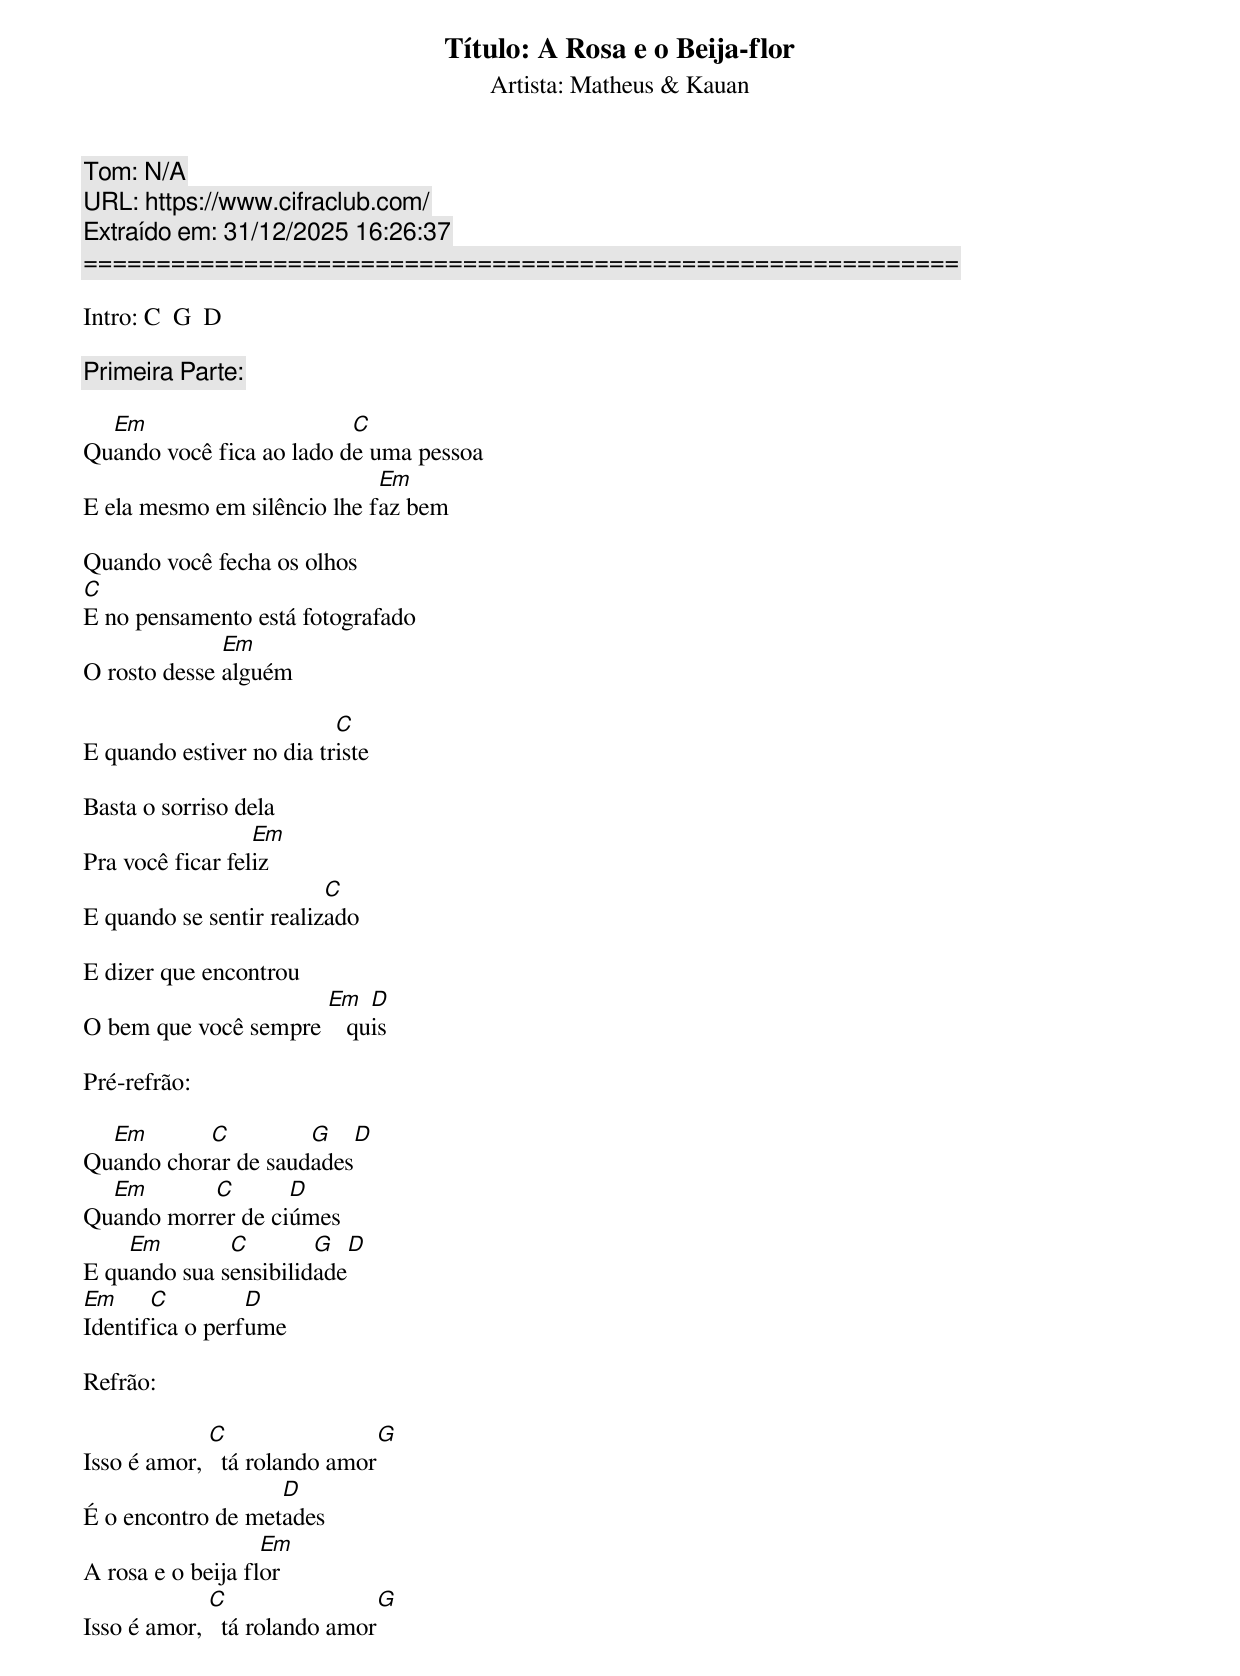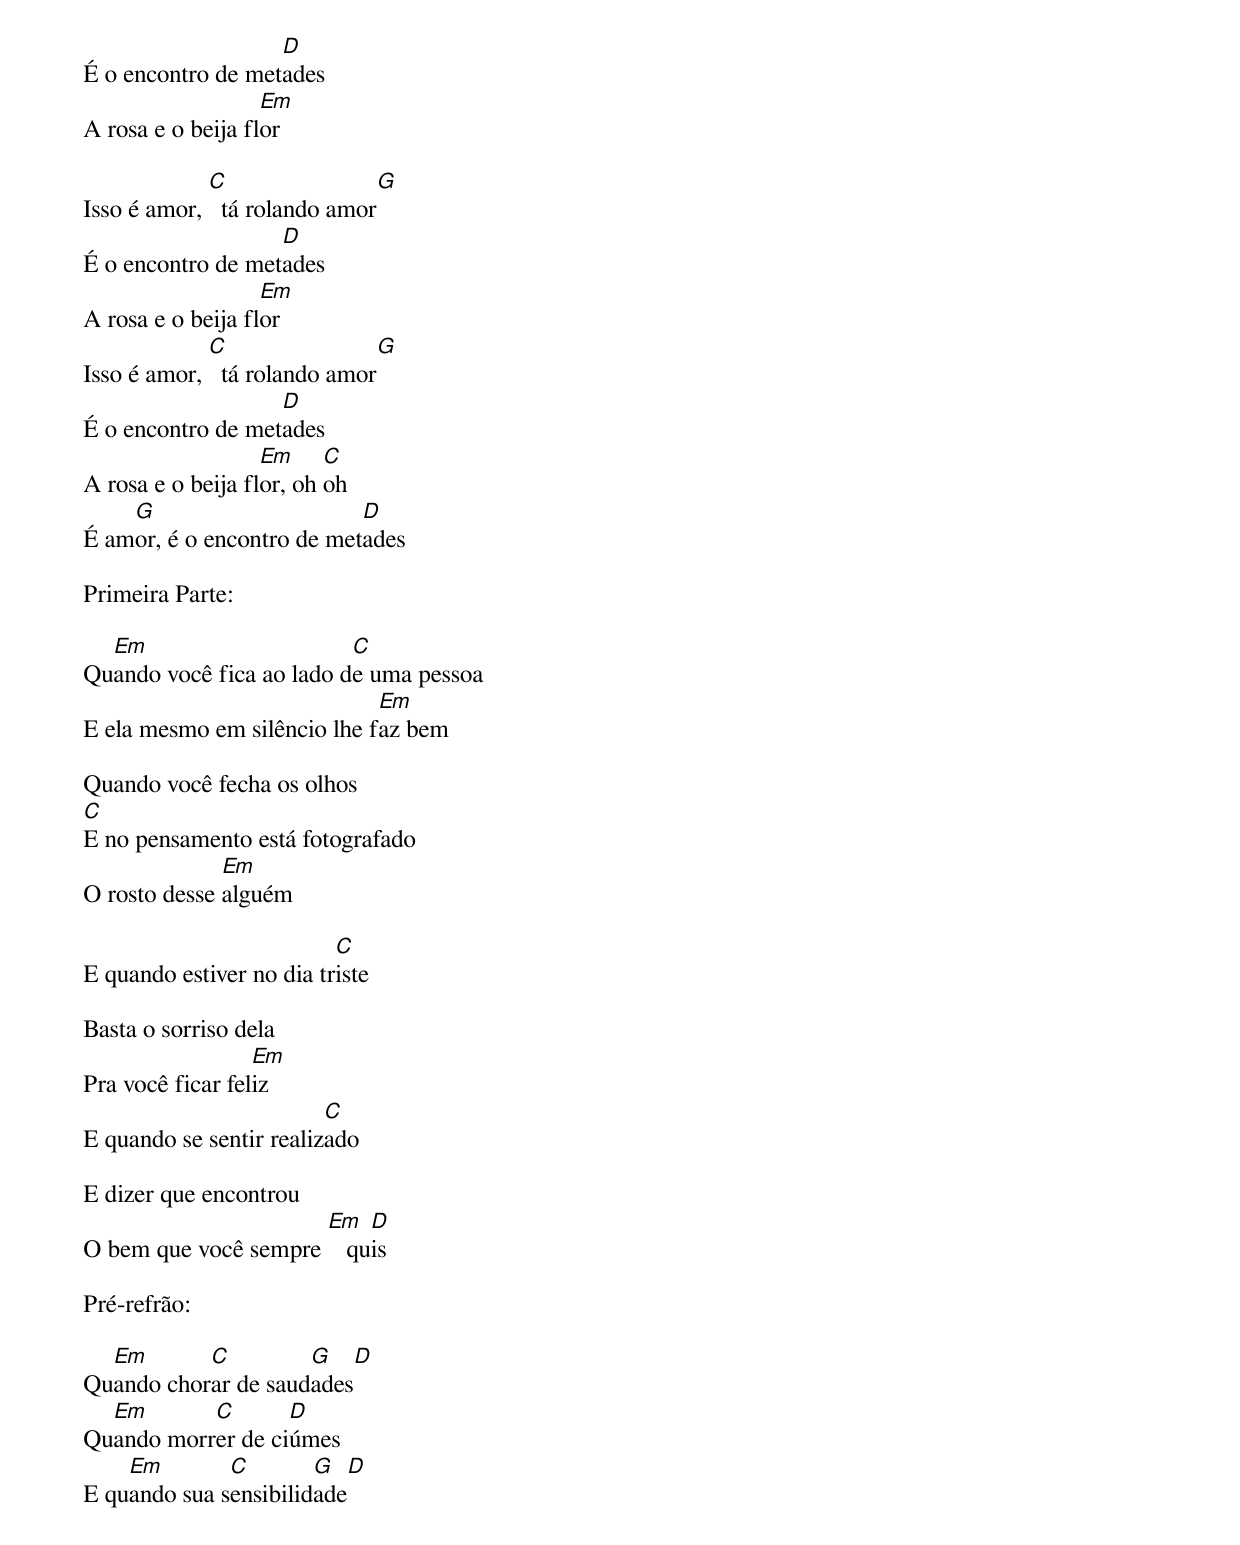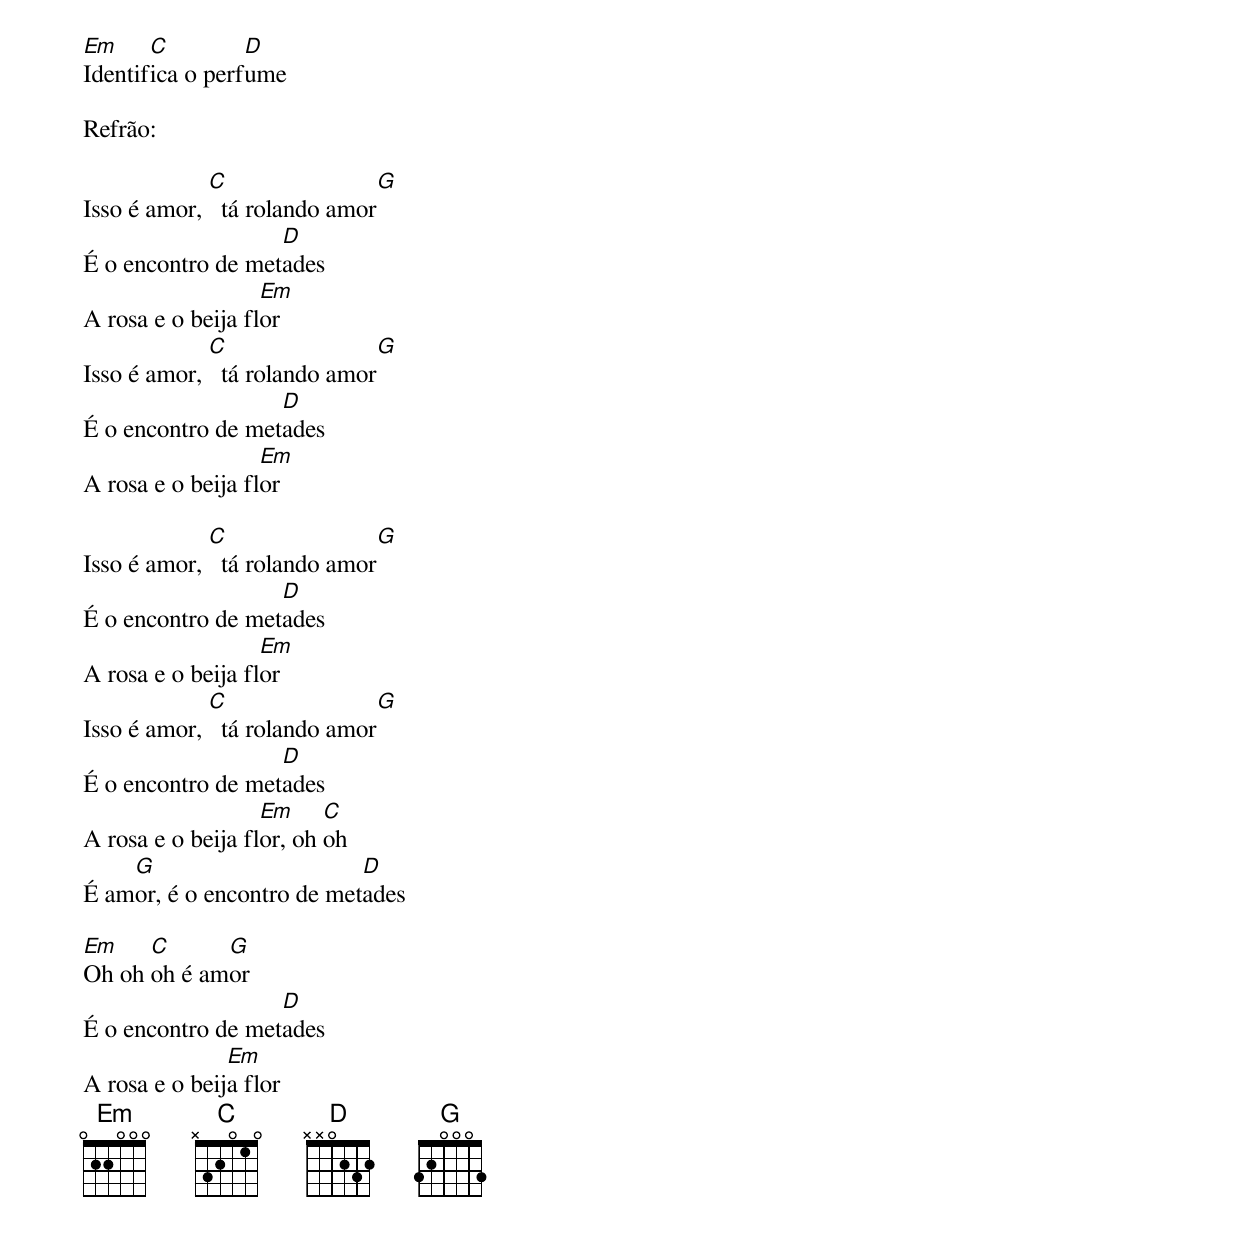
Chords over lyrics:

Título: A Rosa e o Beija-flor
Artista: Matheus & Kauan
Tom: N/A
URL: https://www.cifraclub.com/
Extraído em: 31/12/2025 16:26:37
============================================================

Intro: C  G  D

Primeira Parte:

  Em                      C
Quando você fica ao lado de uma pessoa
                             Em
E ela mesmo em silêncio lhe faz bem

Quando você fecha os olhos
C
E no pensamento está fotografado
              Em
O rosto desse alguém

                          C
E quando estiver no dia triste

Basta o sorriso dela
                  Em
Pra você ficar feliz
                         C
E quando se sentir realizado

E dizer que encontrou
                      Em   D
O bem que você sempre    quis

Pré-refrão:

  Em       C         G    D
Quando chorar de saudades
  Em       C       D
Quando morrer de ciúmes
    Em        C        G   D
E quando sua sensibilidade
Em     C         D
Identifica o perfume

Refrão:

             C                 G
Isso é amor,   tá rolando amor
                   D
É o encontro de metades
                   Em
A rosa e o beija flor
             C                 G
Isso é amor,   tá rolando amor
                   D
É o encontro de metades
                   Em
A rosa e o beija flor

             C                 G
Isso é amor,   tá rolando amor
                   D
É o encontro de metades
                   Em
A rosa e o beija flor
             C                 G
Isso é amor,   tá rolando amor
                   D
É o encontro de metades
                   Em     C
A rosa e o beija flor, oh oh
    G                      D
É amor, é o encontro de metades

Primeira Parte:

  Em                      C
Quando você fica ao lado de uma pessoa
                             Em
E ela mesmo em silêncio lhe faz bem

Quando você fecha os olhos
C
E no pensamento está fotografado
              Em
O rosto desse alguém

                          C
E quando estiver no dia triste

Basta o sorriso dela
                  Em
Pra você ficar feliz
                         C
E quando se sentir realizado

E dizer que encontrou
                      Em   D
O bem que você sempre    quis

Pré-refrão:

  Em       C         G    D
Quando chorar de saudades
  Em       C       D
Quando morrer de ciúmes
    Em        C        G   D
E quando sua sensibilidade
Em     C         D
Identifica o perfume

Refrão:

             C                 G
Isso é amor,   tá rolando amor
                   D
É o encontro de metades
                   Em
A rosa e o beija flor
             C                 G
Isso é amor,   tá rolando amor
                   D
É o encontro de metades
                   Em
A rosa e o beija flor

             C                 G
Isso é amor,   tá rolando amor
                   D
É o encontro de metades
                   Em
A rosa e o beija flor
             C                 G
Isso é amor,   tá rolando amor
                   D
É o encontro de metades
                   Em     C
A rosa e o beija flor, oh oh
    G                      D
É amor, é o encontro de metades

Em    C      G
Oh oh oh é amor
                   D
É o encontro de metades
               Em
A rosa e o beija flor
